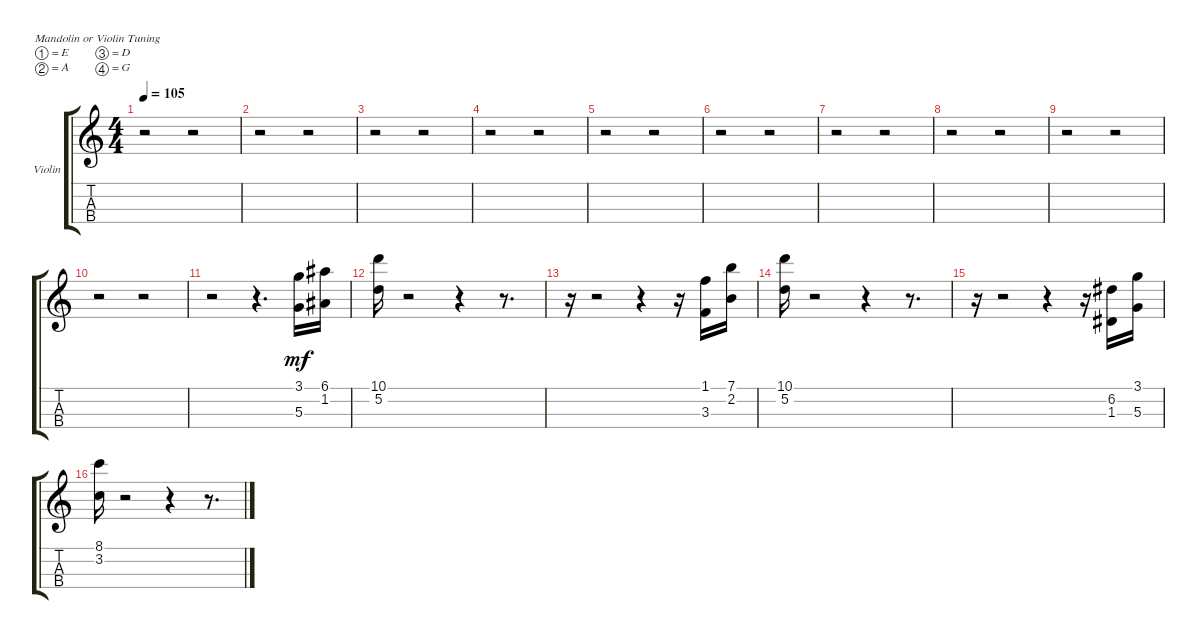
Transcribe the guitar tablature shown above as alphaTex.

\defaultSystemsLayout 4
\bracketExtendMode groupsimilarinstruments
\firstSystemTrackNameOrientation horizontal
\otherSystemsTrackNameOrientation horizontal
\track ("Violin" "Violin") {instrument violin}
\staff {score tabs}
\tuning (E5 A4 D4 G3)
\ts (4 4)
\tempo 105
\clef g2
\scale
0.333333
\ks c
r.2{dy mf} r.2 |
\scale
0.333333 r.2 r.2 |
\scale
0.333333 r.2 r.2 |
\scale
0.333333 r.2 r.2 |
\scale
0.333333 r.2 r.2 |
\scale
0.333333 r.2 r.2 |
\scale
0.333333 r.2 r.2 |
\scale
0.333333 r.2 r.2 |
\scale
0.333333 r.2 r.2 |
\scale
0.333333 r.2 r.2 |
\scale
0.333333 r.2 r.4{d} (5.3 3.1).16 (1.2 6.1).16 |
\scale
0.333333 (10.1 5.2).16 r.2 r.4 r.8{d} |
\scale
0.333333 r.16 r.2 r.4 r.16 (3.3 1.1).16 (2.2 7.1).16 |
\scale
0.333333 (10.1 5.2).16 r.2 r.4 r.8{d} |
\scale
0.333333 r.16 r.2 r.4 r.16 (1.3 6.2).16 (5.3 3.1).16 |
\scale
0.333333 (3.2 8.1).16 r.2 r.4 r.8{d}
